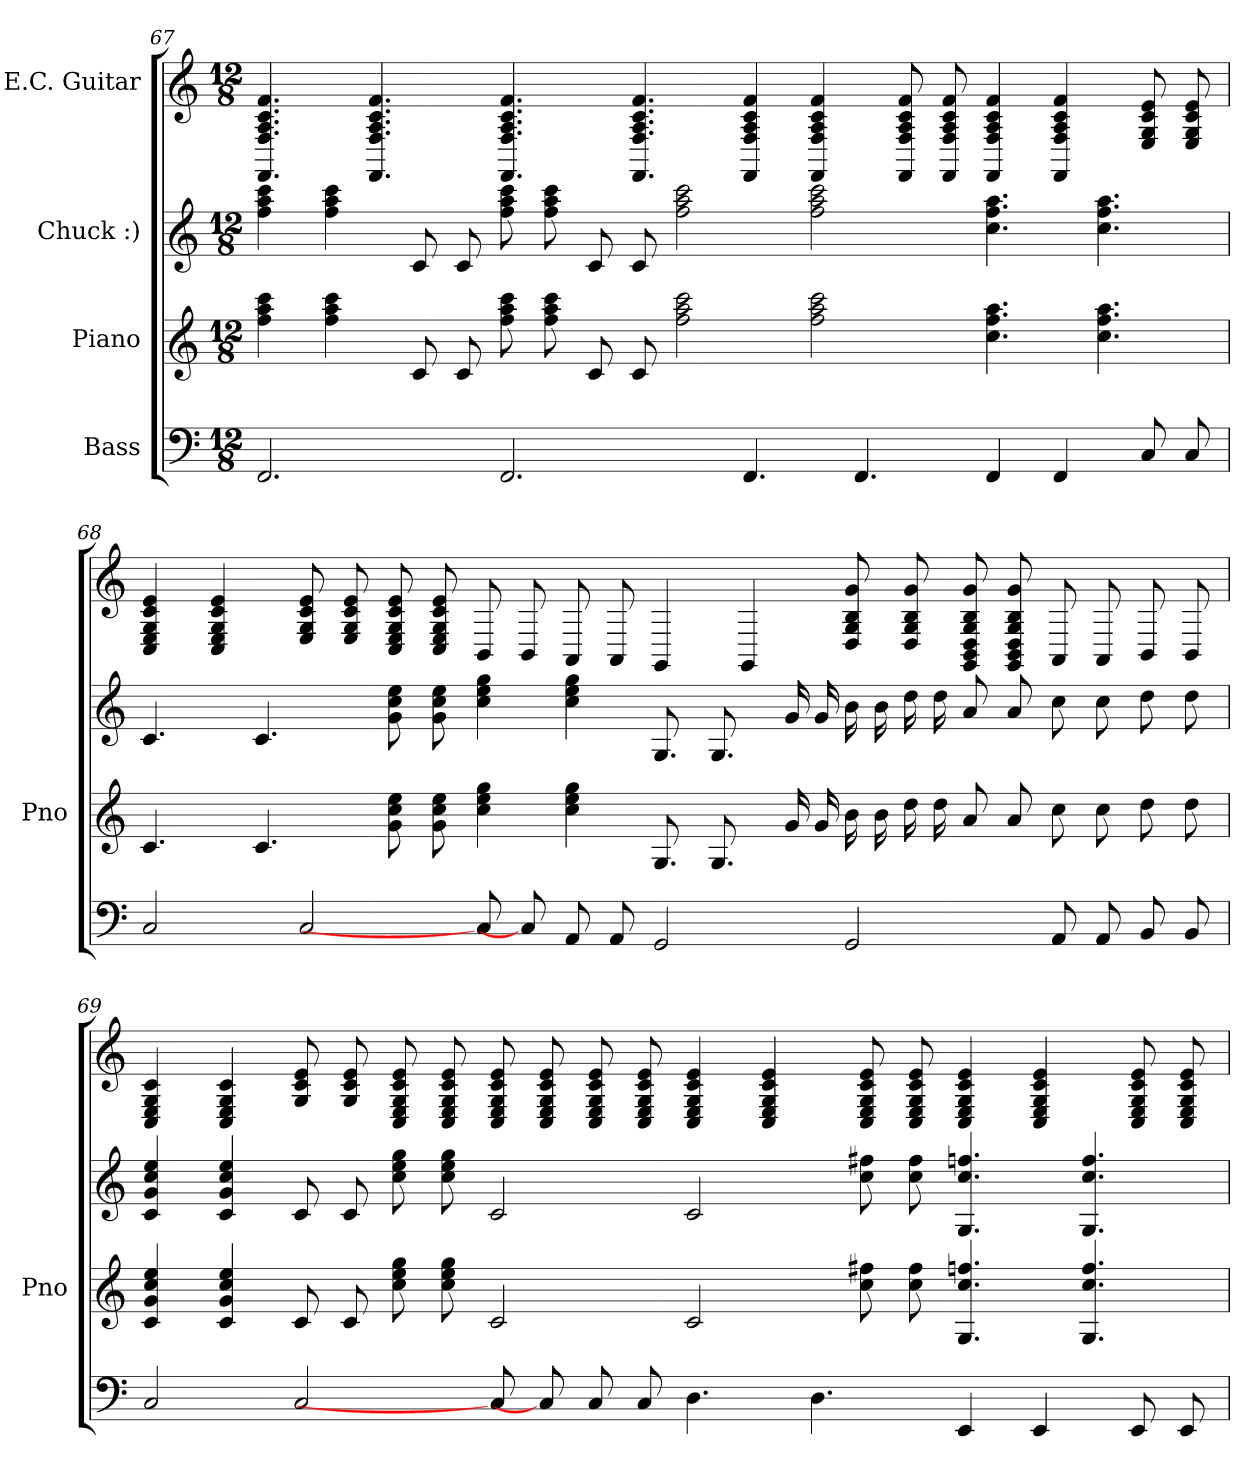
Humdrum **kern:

**kern	**kern	**kern	**kern
*part4	*part3	*part2	*part1
*staff4	*staff3	*staff2	*staff1
*I"Bass	*I"Piano	*I"Chuck :)	*I"E.C. Guitar
*	*I'Pno	*	*
*	*	*	*
*k[]	*k[]	*k[]	*k[]
*M12/8	*M12/8	*M12/8	*M12/8
=67	=67	=67	=67
2.FF	4ccc 4aa 4ff	4ccc 4aa 4ff	4.f 4.c 4.A 4.F 4.FF
.	4ccc 4aa 4ff	4ccc 4aa 4ff	.
.	.	.	4.f 4.c 4.A 4.F 4.FF
.	8c	8c	.
.	8c	8c	.
2.FF	8ccc 8aa 8ff	8ccc 8aa 8ff	4.f 4.c 4.A 4.F 4.FF
.	8ccc 8aa 8ff	8ccc 8aa 8ff	.
.	8c	8c	.
.	8c	8c	4.f 4.c 4.A 4.F 4.FF
.	2ccc 2aa 2ff	2ccc 2aa 2ff	.
4.FF	.	.	4f 4c 4A 4F 4FF
.	2ccc 2aa 2ff	2ccc 2aa 2ff	4f 4c 4A 4F 4FF
4.FF	.	.	.
.	.	.	8f 8c 8A 8F 8FF
.	.	.	8f 8c 8A 8F 8FF
4FF	4.aa 4.ff 4.cc	4.aa 4.ff 4.cc	4f 4c 4A 4F 4FF
4FF	.	.	4f 4c 4A 4F 4FF
.	4.aa 4.ff 4.cc	4.aa 4.ff 4.cc	.
8C	.	.	8e 8c 8G 8E
8C	.	.	8e 8c 8G 8E
=68	=68	=68	=68
2C	4.c	4.c	4e 4c 4G 4E 4C
.	.	.	4e 4c 4G 4E 4C
.	4.c	4.c	.
2C	.	.	8e 8c 8G 8E
.	.	.	8e 8c 8G 8E
.	8ee 8cc 8g	8ee 8cc 8g	8e 8c 8G 8E 8C
.	8ee 8cc 8g	8ee 8cc 8g	8e 8c 8G 8E 8C
8C]	4gg 4ee 4cc	4gg 4ee 4cc	8BB
8C]	.	.	8BB
8AA	4gg 4ee 4cc	4gg 4ee 4cc	8AA
8AA	.	.	8AA
2GG	8.G	8.G	4GG
.	8.G	8.G	.
.	.	.	4GG
.	16g	16g	.
.	16g	16g	.
2GG	16b	16b	8g 8B 8G 8D
.	16b	16b	.
.	16dd	16dd	8g 8B 8G 8D
.	16dd	16dd	.
.	8a	8a	8g 8B 8G 8D 8BB 8GG
.	8a	8a	8g 8B 8G 8D 8BB 8GG
8AA	8cc	8cc	8AA
8AA	8cc	8cc	8AA
8BB	8dd	8dd	8BB
8BB	8dd	8dd	8BB
=69	=69	=69	=69
2C	4ee 4cc 4g 4c	4ee 4cc 4g 4c	4c 4G 4E 4C
.	4ee 4cc 4g 4c	4ee 4cc 4g 4c	4c 4G 4E 4C
2C	8c	8c	8e 8c 8G
.	8c	8c	8e 8c 8G
.	8gg 8ee 8cc	8gg 8ee 8cc	8e 8c 8G 8E 8C
.	8gg 8ee 8cc	8gg 8ee 8cc	8e 8c 8G 8E 8C
8C]	2c	2c	8e 8c 8G 8E 8C
8C]	.	.	8e 8c 8G 8E 8C
8C	.	.	8e 8c 8G 8E 8C
8C	.	.	8e 8c 8G 8E 8C
4.D	2c	2c	4e 4c 4G 4E 4C
.	.	.	4e 4c 4G 4E 4C
4.D	.	.	.
.	8ff# 8cc	8ff# 8cc	8e 8c 8G 8E 8C
.	8ff# 8cc	8ff# 8cc	8e 8c 8G 8E 8C
4EE	4.ff 4.cc 4.G	4.ff 4.cc 4.G	4e 4c 4G 4E 4C
4EE	.	.	4e 4c 4G 4E 4C
.	4.ff 4.cc 4.G	4.ff 4.cc 4.G	.
8EE	.	.	8e 8c 8G 8E 8C
8EE	.	.	8e 8c 8G 8E 8C
=	=	=	=
*-	*-	*-	*-
